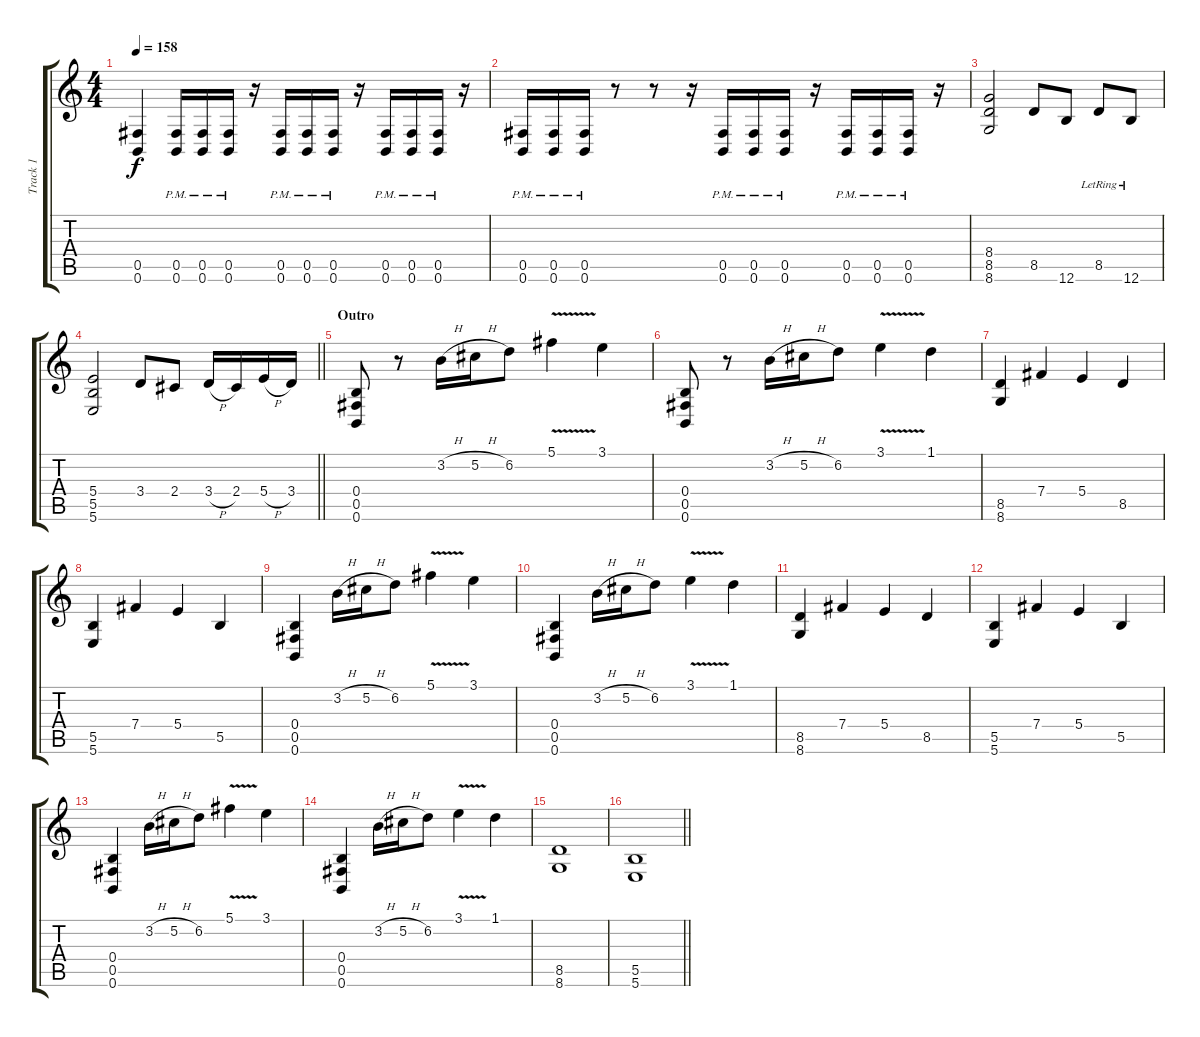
\track ("Track 1" "Track 1") {instrument distortionguitar}
\staff {score tabs}
\tuning (Db4 Ab3 E3 B2 Gb2 B1) {hide}
\ts (4 4)
\tempo 158
\clef g2
\ks c
(0.5 0.6).4{dy f} (0.5 0.6{pm}).16 (0.5 0.6{pm}).16 (0.5 0.6{pm}).16 r.16 (0.5{pm} 0.6{pm}).16 (0.5{pm} 0.6{pm}).16 (0.5{pm} 0.6{pm}).16 r.16 (0.5{pm} 0.6{pm}).16 (0.5{pm} 0.6{pm}).16 (0.5{pm} 0.6{pm}).16 r.16 |
(0.5{pm} 0.6{pm}).16 (0.5{pm} 0.6{pm}).16 (0.5{pm} 0.6{pm}).16 r.8 r.8 r.16 (0.5{pm} 0.6{pm}).16 (0.5{pm} 0.6{pm}).16 (0.5{pm} 0.6{pm}).16 r.16 (0.5{pm} 0.6{pm}).16 (0.5{pm} 0.6{pm}).16 (0.5{pm} 0.6{pm}).16 r.16 |
(8.4 8.5 8.6).2 8.5.8 12.6.8 8.5{lr}.8 12.6{lr}.8 |
\barLineRight lightlight
(5.4 5.5 5.6).2 3.4.8 2.4.8 3.4{h}.16 2.4.16 5.4{h}.16 3.4.16 |
\section ("" "Outro")
(0.4 0.5 0.6).8 r.8 3.2{h}.16 5.2{h}.16 6.2.8 5.1{v}.4 3.1.4 |
(0.4 0.5 0.6).8 r.8 3.2{h}.16 5.2{h}.16 6.2.8 3.1{v}.4 1.1.4 |
(8.5 8.6).4 7.4.4 5.4.4 8.5.4 |
(5.5 5.6).4 7.4.4 5.4.4 5.5.4 |
(0.4 0.5 0.6).4 3.2{h}.16 5.2{h}.16 6.2.8 5.1{v}.4 3.1.4 |
(0.4 0.5 0.6).4 3.2{h}.16 5.2{h}.16 6.2.8 3.1{v}.4 1.1.4 |
(8.5 8.6).4 7.4.4 5.4.4 8.5.4 |
(5.5 5.6).4 7.4.4 5.4.4 5.5.4 |
(0.4 0.5 0.6).4 3.2{h}.16 5.2{h}.16 6.2.8 5.1{v}.4 3.1.4 |
(0.4 0.5 0.6).4 3.2{h}.16 5.2{h}.16 6.2.8 3.1{v}.4 1.1.4 |
(8.5 8.6).1 |
\barLineRight lightlight
(5.5 5.6).1
